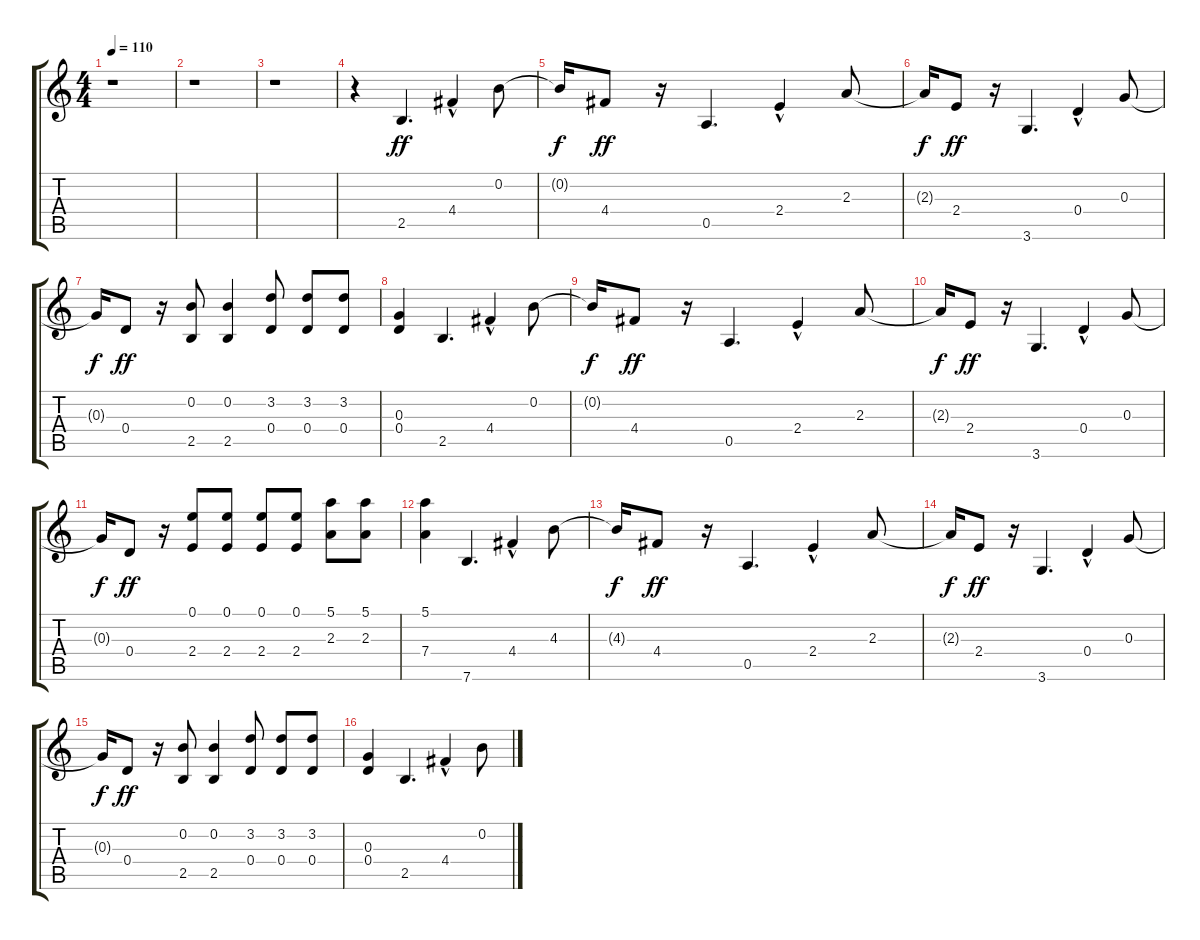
\track "" {instrument acousticguitarnylon}
\staff {score tabs}
\tuning (E4 B3 G3 D3 A2 E2) {hide}
\ts (4 4)
\tempo 110
\clef g2
\ks c
r.1{dy f} |
r.1 |
r.1 |
r.4 2.5.4{d dy ff} 4.4{hac}.4 0.2.8 |
0.2{t}.16{dy f} 4.4.8{dy ff} r.16 0.5.4{d} 2.4{hac}.4 2.3.8 |
2.3{t}.16{dy f} 2.4.8{dy ff} r.16 3.6.4{d} 0.4{hac}.4 0.3.8 |
0.3{t}.16{dy f} 0.4.8{dy ff} r.16 (0.2 2.5).8 (0.2 2.5).4 (3.2 0.4).8 (3.2 0.4).8 (3.2 0.4).8 |
(0.3 0.4).4 2.5.4{d} 4.4{hac}.4 0.2.8 |
0.2{t}.16{dy f} 4.4.8{dy ff} r.16 0.5.4{d} 2.4{hac}.4 2.3.8 |
2.3{t}.16{dy f} 2.4.8{dy ff} r.16 3.6.4{d} 0.4{hac}.4 0.3.8 |
0.3{t}.16{dy f} 0.4.8{dy ff} r.16 (0.1 2.4).8 (0.1 2.4).8 (0.1 2.4).8 (0.1 2.4).8 (5.1 2.3).8 (5.1 2.3).8 |
(5.1 7.4).4 7.6.4{d} 4.4{hac}.4 4.3.8 |
4.3{t}.16{dy f} 4.4.8{dy ff} r.16 0.5.4{d} 2.4{hac}.4 2.3.8 |
2.3{t}.16{dy f} 2.4.8{dy ff} r.16 3.6.4{d} 0.4{hac}.4 0.3.8 |
0.3{t}.16{dy f} 0.4.8{dy ff} r.16 (0.2 2.5).8 (0.2 2.5).4 (3.2 0.4).8 (3.2 0.4).8 (3.2 0.4).8 |
(0.3 0.4).4 2.5.4{d} 4.4{hac}.4 0.2.8
